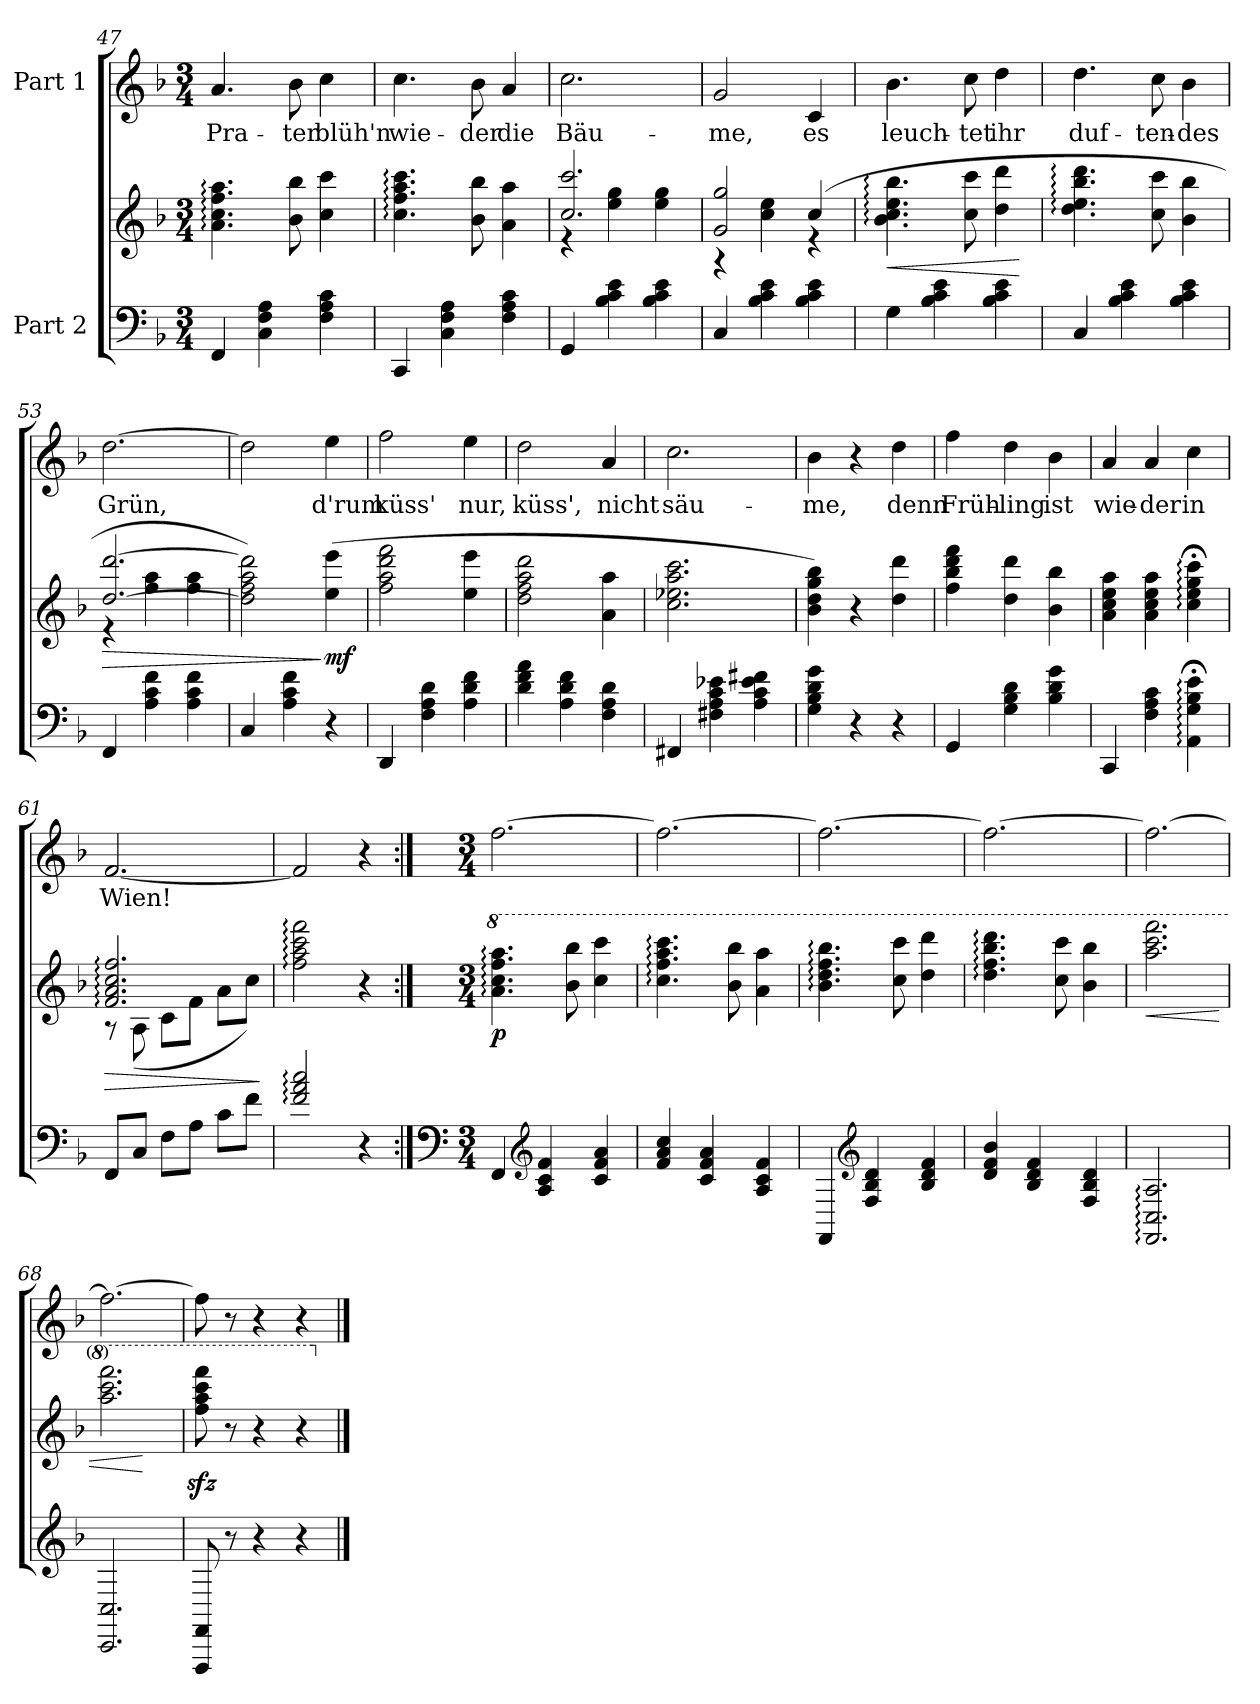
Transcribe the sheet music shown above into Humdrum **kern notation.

**kern	**kern	**dynam	**kern	**text
*part2	*part2	*part2	*part1	*part1
*staff3	*staff2	*staff2/3	*staff1	*staff1
*I"Part 2	*	*	*I"Part 1	*
*clefF4	*clefG2	*	*clefG2	*
*k[b-]	*k[b-]	*	*k[b-]	*
*M3/4	*M3/4	*	*M3/4	*
=47	=47	=47	=47	=47
!	!	!	!	!LO:LY:b
4FF/	4.a\: 4.cc\: 4.ff\: 4.aa\:	.	4.a/	Pra-
4C\ 4F\ 4A\	.	.	.	.
!	!	!	!	!LO:LY:b
.	8b-\ 8bb-\	.	8b-\	-ter
!	!	!	!	!LO:LY:b
4F\ 4A\ 4c\	4cc\ 4ccc\	.	4cc\	blüh'n
=48	=48	=48	=48	=48
!	!	!	!	!LO:LY:b
4CC/	4.cc\: 4.ff\: 4.aa\: 4.ccc\:	.	4.cc\	wie-
4C\ 4F\ 4A\	.	.	.	.
!	!	!	!	!LO:LY:b
.	8b-\ 8bb-\	.	8b-\	-der
!	!	!	!	!LO:LY:b
4F\ 4A\ 4c\	4a\ 4aa\	.	4a/	die
=49	=49	=49	=49	=49
*	*^	*	*	*
!	!	!	!	!	!LO:LY:b
4GG/	2.cc/ 2.ccc/	4r	.	2.cc\	Bäu-
4B-\ 4c\ 4e\	.	4ee\ 4gg\	.	.	.
4B-\ 4c\ 4e\	.	4ee\ 4gg\	.	.	.
=50	=50	=50	=50	=50	=50
!	!	!	!	!	!LO:LY:b
4C/	2g/ 2gg/	4r	.	2g/	-me,
4B-\ 4c\ 4e\	.	4cc\ 4ee\	.	.	.
!	!	!	!	!	!LO:LY:b
4B-\ 4c\ 4e\	(>4cc/	4r	.	4c/	es
=51	=51	=51	=51	=51	=51
!	!	!	!LO:HP:b	!	!LO:LY:b
*	*v	*v	*	*	*
4G\	4.b-\: 4.cc\: 4.ee\: 4.bb-\:	<	4.b-\	leuch-
4B-\ 4c\ 4e\	.	.	.	.
!	!	!	!	!LO:LY:b
.	8cc\ 8ccc\	.	8cc\	-tet
!	!	!	!	!LO:LY:b
4B-\ 4c\ 4e\	4dd\ 4ddd\	.	4dd\	ihr
.	.	[	.	.
=52	=52	=52	=52	=52
!	!	!	!	!LO:LY:b
4C/	4.dd\: 4.ee\: 4.bb-\: 4.ddd\:	.	4.dd\	duf-
4B-\ 4c\ 4e\	.	.	.	.
!	!	!	!	!LO:LY:b
.	8cc\ 8ccc\	.	8cc\	-ten-
!	!	!	!	!LO:LY:b
4B-\ 4c\ 4e\	4b-\ 4bb-\	.	4b-\	-des
=53	=53	=53	=53	=53
!	!	!LO:HP:b	!	!LO:LY:b
*	*^	*	*	*
4FF/	[2.dd/ [2.ddd/	4r	>	[2.dd\	Grün,
4A\ 4c\ 4f\	.	4ff\ 4aa\	.	.	.
4A\ 4c\ 4f\	.	4ff\ 4aa\	.	.	.
*	*v	*v	*	*	*
=54	=54	=54	=54	=54
4C/	2dd\] 2ff\ 2aa\ 2ddd\])	.	2dd\]	.
4A\ 4c\ 4f\	.	.	.	.
!	!	!LO:DY:n=1:b	!	!LO:LY:b
4r	(>4ee\ 4eee\	] mf	4ee\	d'rum
=55	=55	=55	=55	=55
!	!	!	!	!LO:LY:b
4DD/	2ff\ 2aa\ 2ddd\ 2fff\	.	2ff\	küss'
4F\ 4A\ 4d\	.	.	.	.
!	!	!	!	!LO:LY:b
4A\ 4d\ 4f\	4ee\ 4eee\	.	4ee\	nur,
=56	=56	=56	=56	=56
!	!	!	!	!LO:LY:b
4d\ 4f\ 4a\	2dd\ 2ff\ 2aa\ 2ddd\	.	2dd\	küss',
4A\ 4d\ 4f\	.	.	.	.
!	!	!	!	!LO:LY:b
4F\ 4A\ 4d\	4a\ 4aa\	.	4a/	nicht
=57	=57	=57	=57	=57
!	!	!	!	!LO:LY:b
4FF#X/	2.cc\ 2.ee-X\ 2.aa\ 2.ccc\	.	2.cc\	säu-
4F#X\ 4A\ 4c\ 4e-X\	.	.	.	.
4A\ 4c\ 4e-\ 4f#X\	.	.	.	.
=58	=58	=58	=58	=58
!	!	!	!	!LO:LY:b
4G\ 4B-\ 4d\ 4g\	4b-\ 4dd\ 4gg\ 4bb-\)	.	4b-\	-me,
4r	4r	.	4r	.
!	!	!	!	!LO:LY:b
4r	4dd\ 4ddd\	.	4dd\	denn
=59	=59	=59	=59	=59
!	!	!	!	!LO:LY:b
4GG/	4ff\ 4bb-\ 4ddd\ 4fff\	.	4ff\	Früh-
!	!	!	!	!LO:LY:b
4G\ 4B-\ 4d\	4dd\ 4ddd\	.	4dd\	-ling
!	!	!	!	!LO:LY:b
4B-\ 4d\ 4g\	4b-\ 4bb-\	.	4b-\	ist
=60	=60	=60	=60	=60
!	!	!	!	!LO:LY:b
4CC/	4a\ 4cc\ 4ee\ 4aa\	.	4a/	wie-
!	!	!	!	!LO:LY:b
4F\ 4A\ 4c\	4a\ 4cc\ 4ee\ 4aa\	.	4a/	-der
!	!	!	!	!LO:LY:b
4AA\;<: 4G\;<: 4B-\;<: 4e\;<:	4cc\;<: 4ee\;<: 4gg\;<: 4ccc\;<:	.	4cc\	in
=61	=61	=61	=61	=61
!	!	!LO:HP:b	!	!LO:LY:b
*	*^	*	*	*
8FF/L	2.f/: 2.a/: 2.cc/: 2.ff/:	8r	>	[2.f/	Wien!
8C/J	.	(<8A\	.	.	.
8F\L	.	8c\L	.	.	.
8A\J	.	8f\J	.	.	.
8c\L	.	8a\L	.	.	.
8f\J	.	8cc\J)	.	.	.
*	*v	*v	*	*	*
.	.	]	.	.
=62	=62	=62	=62	=62
2f/: 2a/: 2cc/:	2ff\: 2aa\: 2ccc\: 2fff\:	.	2f/]	.
4r	4r	.	4r	.
=63:|!	=63:|!	=63:|!	=63:|!	=63:|!
*clefF4	*	*	*	*
*M3/4	*M3/4	*	*M3/4	*
*	*8va	*	*	*
!	!	!LO:DY:b	!	!
4FF/	4.aa\: 4.ccc\: 4.fff\: 4.aaa\:	p	[2.ff\	.
*clefG2	*	*	*	*
4A/ 4c/ 4f/	.	.	.	.
.	8bb-\ 8bbb-\	.	.	.
4c/ 4f/ 4a/	4ccc\ 4cccc\	.	.	.
=64	=64	=64	=64	=64
4f/ 4a/ 4cc/	4.ccc\: 4.fff\: 4.aaa\: 4.cccc\:	.	2.ff\_	.
4c/ 4f/ 4a/	.	.	.	.
.	8bb-\ 8bbb-\	.	.	.
4A/ 4c/ 4f/	4aa\ 4aaa\	.	.	.
=65	=65	=65	=65	=65
4FF/	4.bb-\: 4.ddd\: 4.fff\: 4.bbb-\:	.	2.ff\_	.
*clefG2	*	*	*	*
4F/ 4B-/ 4d/	.	.	.	.
.	8ccc\ 8cccc\	.	.	.
4B-/ 4d/ 4f/	4ddd\ 4dddd\	.	.	.
=66	=66	=66	=66	=66
4d/ 4f/ 4b-/	4.ddd\: 4.fff\: 4.bbb-\: 4.dddd\:	.	2.ff\_	.
4B-/ 4d/ 4f/	.	.	.	.
.	8ccc\ 8cccc\	.	.	.
4F/ 4B-/ 4d/	4bb-\ 4bbb-\	.	.	.
=67	=67	=67	=67	=67
!	!	!LO:HP:b	!	!
2.FF/: 2.C/: 2.A/:	2.aaa\ 2.cccc\ 2.ffff\	<	2.ff\_	.
=68	=68	=68	=68	=68
2.CC/ 2.C/	2.aaa\ 2.cccc\ 2.ffff\	.	2.ff\_	.
.	.	[	.	.
=69	=69	=69	=69	=69
8FFF/ 8FF/	8fff\zz< 8aaa\zz< 8cccc\zz< 8ffff\zz<	.	8ff\]	.
8r	8r	.	8r	.
4r	4r	.	4r	.
4r	4r	.	4r	.
*	*X8va	*	*	*
==	==	==	==	==
*-	*-	*-	*-	*-
